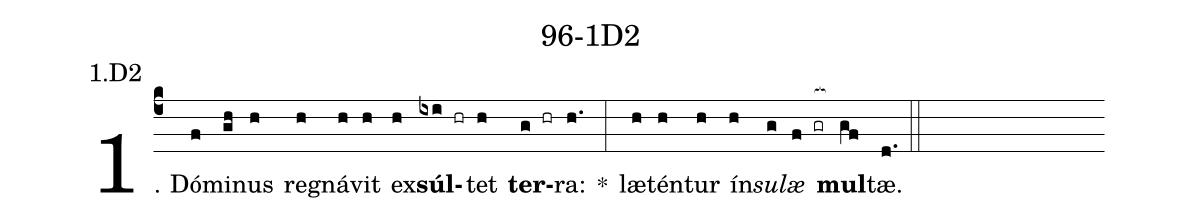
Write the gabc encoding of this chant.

name: 96-1D2;
annotation: 1.D2;
%%
(c4)1. Dó(f)mi(gh)nus(h) re(h)gná(h)vit(h) ex(h)<b>súl</b>(ixi hr)tet(h) <b>ter</b>(g hr)ra:(h.) *(:) læ(h)tén(h)tur(h) ín(h)<i>su</i>(g)<i>læ</i>(f gr[ocb:1{]) <b>mul</b>(gf[ocb:0}])tæ.(d.) (::)
